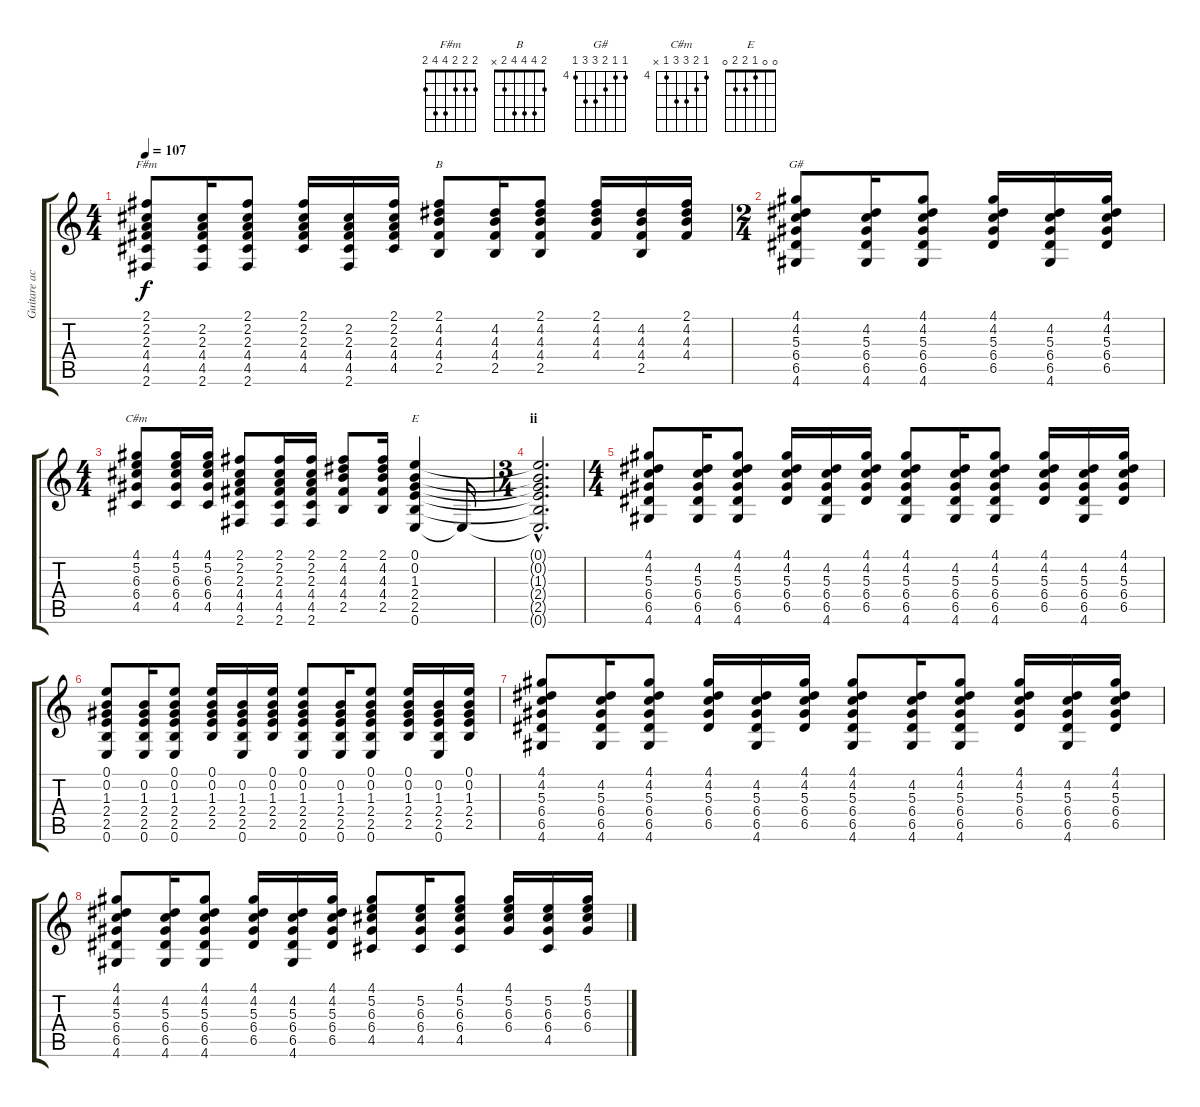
\track ("Guitare acoustique" "Guitare ac") {instrument acousticguitarsteel}
\staff {score tabs}
\tuning (E4 B3 G3 D3 A2 E2) {hide}
\chord ("F#m" 2 2 2 4 4 2)
\chord ("B" 2 4 4 4 2 x)
\chord ("G#" 4 4 5 6 6 4) {firstfret 4}
\chord ("C#m" 4 5 6 6 4 x) {firstfret 4}
\chord ("E" 0 0 1 2 2 0)
\ts (4 4)
\tempo 107
\clef g2
\ks c
(2.1 2.2 2.3 4.4 4.5 2.6).8{ch "F#m" dy f} (2.2 2.3 4.4 4.5 2.6).16 (2.1 2.2 2.3 4.4 4.5 2.6).8 (2.1 2.2 2.3 4.4 4.5).16 (2.2 2.3 4.4 4.5 2.6).16 (2.1 2.2 2.3 4.4 4.5).16 (2.1 4.2 4.3 4.4 2.5).8{ch "B"} (4.2 4.3 4.4 2.5).16 (2.1 4.2 4.3 4.4 2.5).8 (2.1 4.2 4.3 4.4).16 (4.2 4.3 4.4 2.5).16 (2.1 4.2 4.3 4.4).16 |
\ts (2 4)
(4.1 4.2 5.3 6.4 6.5 4.6).8{ch "G#"} (4.2 5.3 6.4 6.5 4.6).16 (4.1 4.2 5.3 6.4 6.5 4.6).8 (4.1 4.2 5.3 6.4 6.5).16 (4.2 5.3 6.4 6.5 4.6).16 (4.1 4.2 5.3 6.4 6.5).16 |
\ts (4 4)
(4.1 5.2 6.3 6.4 4.5).8{ch "C#m"} (4.1 5.2 6.3 6.4 4.5).16 (4.1 5.2 6.3 6.4 4.5).16 (2.1 2.2 2.3 4.4 4.5 2.6).8 (2.1 2.2 2.3 4.4 4.5 2.6).16 (2.1 2.2 2.3 4.4 4.5 2.6).16 (2.1 4.2 4.3 4.4 2.5).8 (2.1 4.2 4.3 4.4 2.5).16 (0.1 0.2 1.3 2.4 2.5 0.6).4{ch "E"} 0.6{t}.16 |
\ts (3 4)
\section ("" "ii")
(0.1{hac t} 0.2{hac t} 1.3{hac t} 2.4{hac t} 2.5{hac t} 0.6{hac t}).2{d} |
\ts (4 4)
(4.1 4.2 5.3 6.4 6.5 4.6).8 (4.2 5.3 6.4 6.5 4.6).16 (4.1 4.2 5.3 6.4 6.5 4.6).8 (4.1 4.2 5.3 6.4 6.5).16 (4.2 5.3 6.4 6.5 4.6).16 (4.1 4.2 5.3 6.4 6.5).16 (4.1 4.2 5.3 6.4 6.5 4.6).8 (4.2 5.3 6.4 6.5 4.6).16 (4.1 4.2 5.3 6.4 6.5 4.6).8 (4.1 4.2 5.3 6.4 6.5).16 (4.2 5.3 6.4 6.5 4.6).16 (4.1 4.2 5.3 6.4 6.5).16 |
(0.1 0.2 1.3 2.4 2.5 0.6).8 (0.2 1.3 2.4 2.5 0.6).16 (0.1 0.2 1.3 2.4 2.5 0.6).8 (0.1 0.2 1.3 2.4 2.5).16 (0.2 1.3 2.4 2.5 0.6).16 (0.1 0.2 1.3 2.4 2.5).16 (0.1 0.2 1.3 2.4 2.5 0.6).8 (0.2 1.3 2.4 2.5 0.6).16 (0.1 0.2 1.3 2.4 2.5 0.6).8 (0.1 0.2 1.3 2.4 2.5).16 (0.2 1.3 2.4 2.5 0.6).16 (0.1 0.2 1.3 2.4 2.5).16 |
(4.1 4.2 5.3 6.4 6.5 4.6).8 (4.2 5.3 6.4 6.5 4.6).16 (4.1 4.2 5.3 6.4 6.5 4.6).8 (4.1 4.2 5.3 6.4 6.5).16 (4.2 5.3 6.4 6.5 4.6).16 (4.1 4.2 5.3 6.4 6.5).16 (4.1 4.2 5.3 6.4 6.5 4.6).8 (4.2 5.3 6.4 6.5 4.6).16 (4.1 4.2 5.3 6.4 6.5 4.6).8 (4.1 4.2 5.3 6.4 6.5).16 (4.2 5.3 6.4 6.5 4.6).16 (4.1 4.2 5.3 6.4 6.5).16 |
(4.1 4.2 5.3 6.4 6.5 4.6).8 (4.2 5.3 6.4 6.5 4.6).16 (4.1 4.2 5.3 6.4 6.5 4.6).8 (4.1 4.2 5.3 6.4 6.5).16 (4.2 5.3 6.4 6.5 4.6).16 (4.1 4.2 5.3 6.4 6.5).16 (4.1 5.2 6.3 6.4 4.5).8 (5.2 6.3 6.4 4.5).16 (4.1 5.2 6.3 6.4 4.5).8 (4.1 5.2 6.3 6.4).16 (5.2 6.3 6.4 4.5).16 (4.1 5.2 6.3 6.4).16
